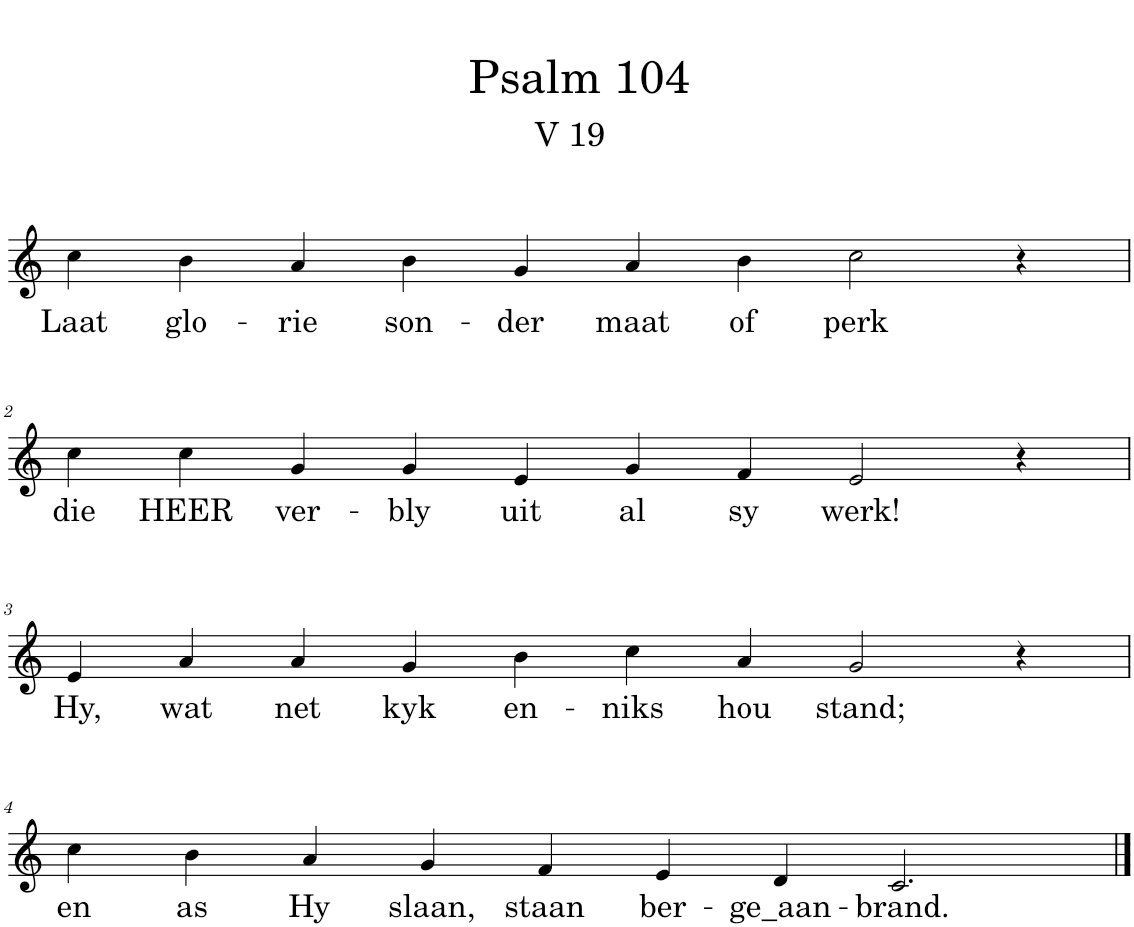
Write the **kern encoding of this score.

**kern	**text
*part1	*part1
*staff1	*staff1
*I"Pipe Organ	*
*I'Org.	*
*clefG2	*
*k[]	*
*M10/4	*
=1	=1
!	!LO:LY:b
4cc\	Laat
!	!LO:LY:b
4b\	glo-
!	!LO:LY:b
4a/	-rie
!	!LO:LY:b
4b\	son-
!	!LO:LY:b
4g/	-der
!	!LO:LY:b
4a/	maat
!	!LO:LY:b
4b\	of
!	!LO:LY:b
2cc\	perk
4r	.
!!LO:LB:g=z
=2	=2
!	!LO:LY:b
4cc\	die
!	!LO:LY:b
4cc\	HEER
!	!LO:LY:b
4g/	ver-
!	!LO:LY:b
4g/	-bly
!	!LO:LY:b
4e/	uit
!	!LO:LY:b
4g/	al
!	!LO:LY:b
4f/	sy
!	!LO:LY:b
2e/	werk!
4r	.
!!LO:LB:g=z
=3	=3
!	!LO:LY:b
4e/	Hy,
!	!LO:LY:b
4a/	wat
!	!LO:LY:b
4a/	net
!	!LO:LY:b
4g/	kyk
!	!LO:LY:b
4b\	en-
!	!LO:LY:b
4cc\	-niks
!	!LO:LY:b
4a/	hou
!	!LO:LY:b
2g/	stand;
4r	.
!!LO:LB:g=z
=4	=4
!	!LO:LY:b
4cc\	en
!	!LO:LY:b
4b\	as
!	!LO:LY:b
4a/	Hy
!	!LO:LY:b
4g/	slaan,
!	!LO:LY:b
4f/	staan
!	!LO:LY:b
4e/	ber-
!	!LO:LY:b
4d/	-ge_aan-
!	!LO:LY:b
2.c/	-brand.
==	==
*-	*-
